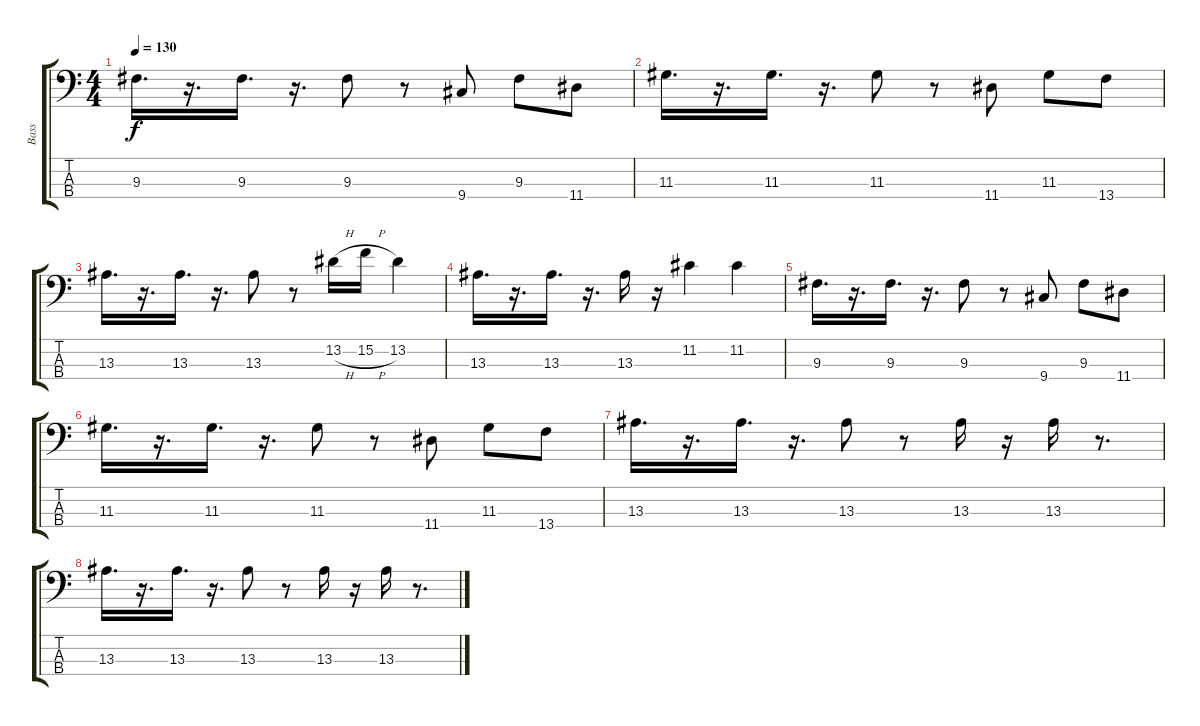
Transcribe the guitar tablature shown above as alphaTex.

\track ("Bass" "Bass") {instrument electricbassfinger}
\staff {score tabs}
\tuning (G2 D2 A1 E1) {hide}
\ts (4 4)
\tempo 130
\clef f4
\ks c
9.3.16{d dy f} r.16{d} 9.3.16{d} r.16{d} 9.3.8 r.8 9.4.8 9.3.8 11.4.8 |
11.3.16{d} r.16{d} 11.3.16{d} r.16{d} 11.3.8 r.8 11.4.8 11.3.8 13.4.8 |
13.3.16{d} r.16{d} 13.3.16{d} r.16{d} 13.3.8 r.8 13.2{h}.16 15.2{h}.16 13.2.4 |
13.3.16{d} r.16{d} 13.3.16{d} r.16{d} 13.3.16 r.16 11.2.4 11.2.4 |
9.3.16{d} r.16{d} 9.3.16{d} r.16{d} 9.3.8 r.8 9.4.8 9.3.8 11.4.8 |
11.3.16{d} r.16{d} 11.3.16{d} r.16{d} 11.3.8 r.8 11.4.8 11.3.8 13.4.8 |
13.3.16{d} r.16{d} 13.3.16{d} r.16{d} 13.3.8 r.8 13.3.16 r.16 13.3.16 r.8{d} |
13.3.16{d} r.16{d} 13.3.16{d} r.16{d} 13.3.8 r.8 13.3.16 r.16 13.3.16 r.8{d}
